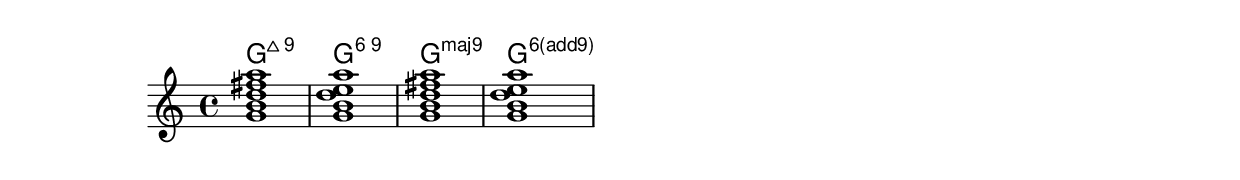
%% DO NOT EDIT this file manually; it is automatically
%% generated from LSR http://lsr.dsi.unimi.it
%% Make any changes in LSR itself, or in Documentation/snippets/new/ ,
%% and then run scripts/auxiliar/makelsr.py
%%
%% This file is in the public domain.
\version "2.12.2"

\header {
  lsrtags = "chords"

%% Translation of GIT committish: 91eeed36c877fe625d957437d22081721c8c6345
  texidoces = "
Se puede usar la propiedad @code{chordNameExceptions} para
almacenar una lista de notaciones espaciales para acordes
específicos.

"
  doctitlees = "Excepciones para los nombres de acorde"


%% Translation of GIT committish: 0a868be38a775ecb1ef935b079000cebbc64de40
  texidocde = "
Die Eigenschaft @code{chordNameExceptions} kann benutzt werden, um eine
Liste an besonderen Notationen für bestimmte Akkorde zu speichern.

"
  doctitlede = "Akkordsymbolausnahmen"

  texidoc = "
The property @code{chordNameExceptions} can be used to store a list of
special notations for specific chords.

"
  doctitle = "Chord name exceptions"
} % begin verbatim

% modify maj9 and 6(add9)
% Exception music is chords with markups
chExceptionMusic = {
  <c e g b d'>1-\markup { \super "maj9" }
  <c e g a d'>1-\markup { \super "6(add9)" }
}

% Convert music to list and prepend to existing exceptions.
chExceptions = #( append
  ( sequential-music-to-chord-exceptions chExceptionMusic #t)
  ignatzekExceptions)

theMusic = \chordmode {
  g1:maj9 g1:6.9
  \set chordNameExceptions = #chExceptions
  g1:maj9 g1:6.9
}

\layout {
  ragged-right = ##t
}

<< \context ChordNames \theMusic
   \context Voice \theMusic
>>

